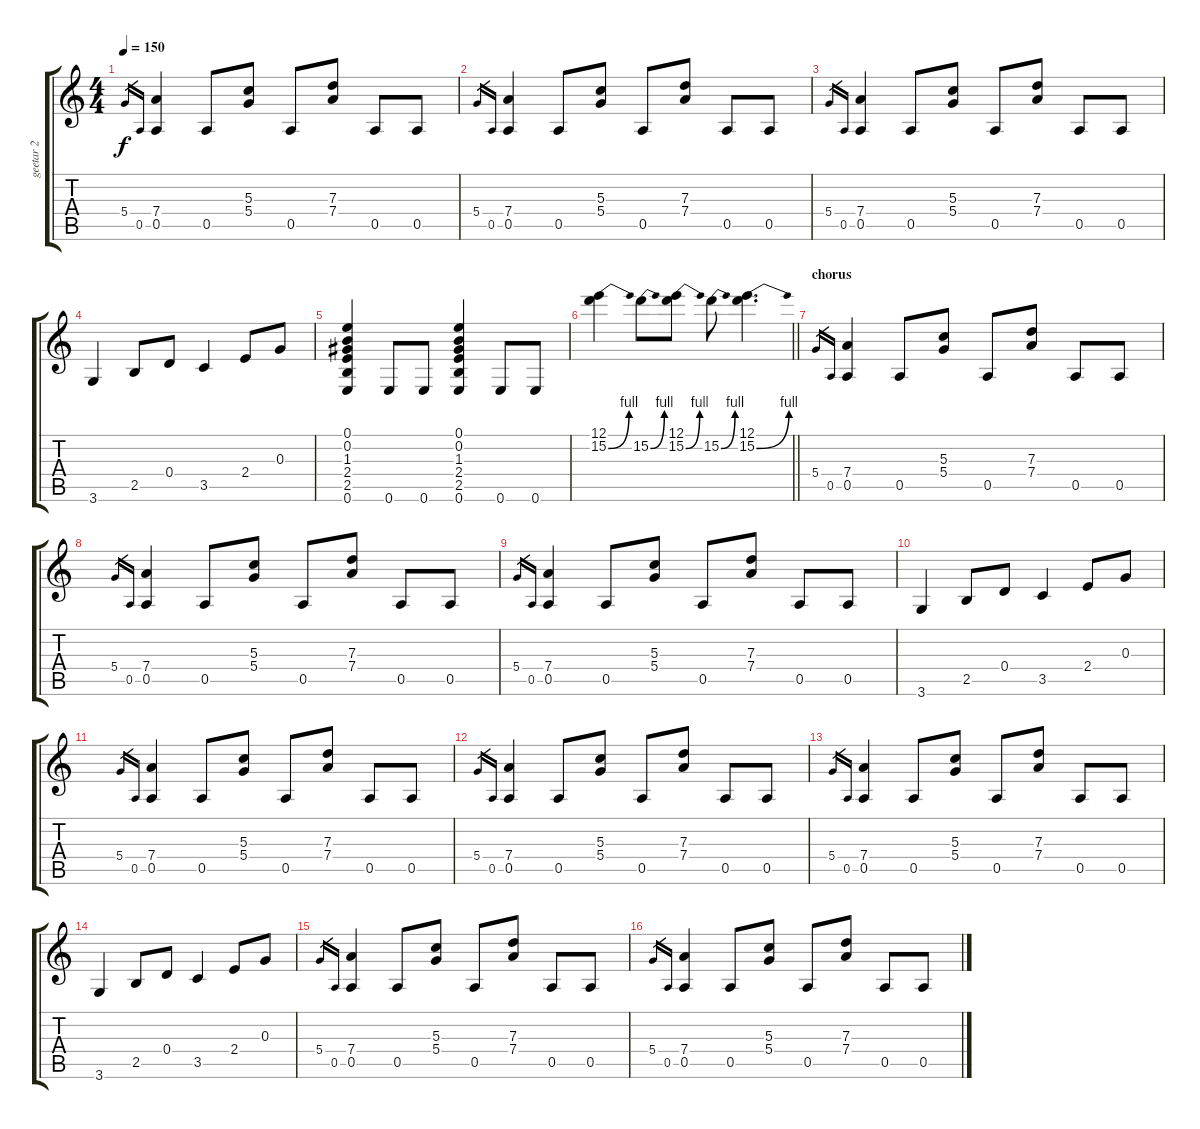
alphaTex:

\track ("geetar 2" "geetar 2") {instrument distortionguitar}
\staff {score tabs}
\tuning (E4 B3 G3 D3 A2 E2) {hide}
\ts (4 4)
\tempo 150
\clef g2
\ks c
5.4.16{gr dy f} 0.5.16{gr} (7.4 0.5).4 0.5.8 (5.3 5.4).8 0.5.8 (7.3 7.4).8 0.5.8 0.5.8 |
5.4.16{gr} 0.5.16{gr} (7.4 0.5).4 0.5.8 (5.3 5.4).8 0.5.8 (7.3 7.4).8 0.5.8 0.5.8 |
5.4.16{gr} 0.5.16{gr} (7.4 0.5).4 0.5.8 (5.3 5.4).8 0.5.8 (7.3 7.4).8 0.5.8 0.5.8 |
3.6.4 2.5.8 0.4.8 3.5.4 2.4.8 0.3.8 |
(0.1 0.2 1.3 2.4 2.5 0.6).4 0.6.8 0.6.8 (0.1 0.2 1.3 2.4 2.5 0.6).4 0.6.8 0.6.8 |
\barLineRight lightlight
(12.1 15.2{be (bend 0 0 60 4)}).4 15.2{be (bend 0 0 60 4)}.8 (12.1 15.2{be (bend 0 0 60 4)}).8 15.2{be (bend 0 0 60 4)}.8 (12.1 15.2{be (bend 0 0 60 4)}).4{d} |
\section ("" "chorus")
5.4.16{gr} 0.5.16{gr} (7.4 0.5).4 0.5.8 (5.3 5.4).8 0.5.8 (7.3 7.4).8 0.5.8 0.5.8 |
5.4.16{gr} 0.5.16{gr} (7.4 0.5).4 0.5.8 (5.3 5.4).8 0.5.8 (7.3 7.4).8 0.5.8 0.5.8 |
5.4.16{gr} 0.5.16{gr} (7.4 0.5).4 0.5.8 (5.3 5.4).8 0.5.8 (7.3 7.4).8 0.5.8 0.5.8 |
3.6.4 2.5.8 0.4.8 3.5.4 2.4.8 0.3.8 |
5.4.16{gr} 0.5.16{gr} (7.4 0.5).4 0.5.8 (5.3 5.4).8 0.5.8 (7.3 7.4).8 0.5.8 0.5.8 |
5.4.16{gr} 0.5.16{gr} (7.4 0.5).4 0.5.8 (5.3 5.4).8 0.5.8 (7.3 7.4).8 0.5.8 0.5.8 |
5.4.16{gr} 0.5.16{gr} (7.4 0.5).4 0.5.8 (5.3 5.4).8 0.5.8 (7.3 7.4).8 0.5.8 0.5.8 |
3.6.4 2.5.8 0.4.8 3.5.4 2.4.8 0.3.8 |
5.4.16{gr} 0.5.16{gr} (7.4 0.5).4 0.5.8 (5.3 5.4).8 0.5.8 (7.3 7.4).8 0.5.8 0.5.8 |
5.4.16{gr} 0.5.16{gr} (7.4 0.5).4 0.5.8 (5.3 5.4).8 0.5.8 (7.3 7.4).8 0.5.8 0.5.8
